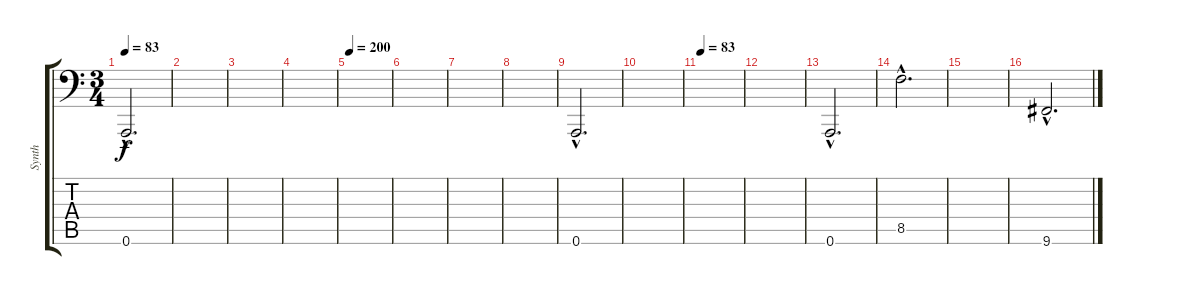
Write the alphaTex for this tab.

\track ("Synth" "Synth") {instrument timpani}
\staff {score tabs}
\tuning (E4 B3 G3 D3 A2 A1) {hide}
\ts (3 4)
\tempo 83
\clef f4
\ks c
0.6{hac}.2{d dy f} |
|
|
|
\tempo 200
|
|
|
|
0.6{hac}.2{d} |
|
\tempo 83
|
|
0.6{hac}.2{d} |
8.5{hac}.2{d} |
|
9.6{hac}.2{d}
